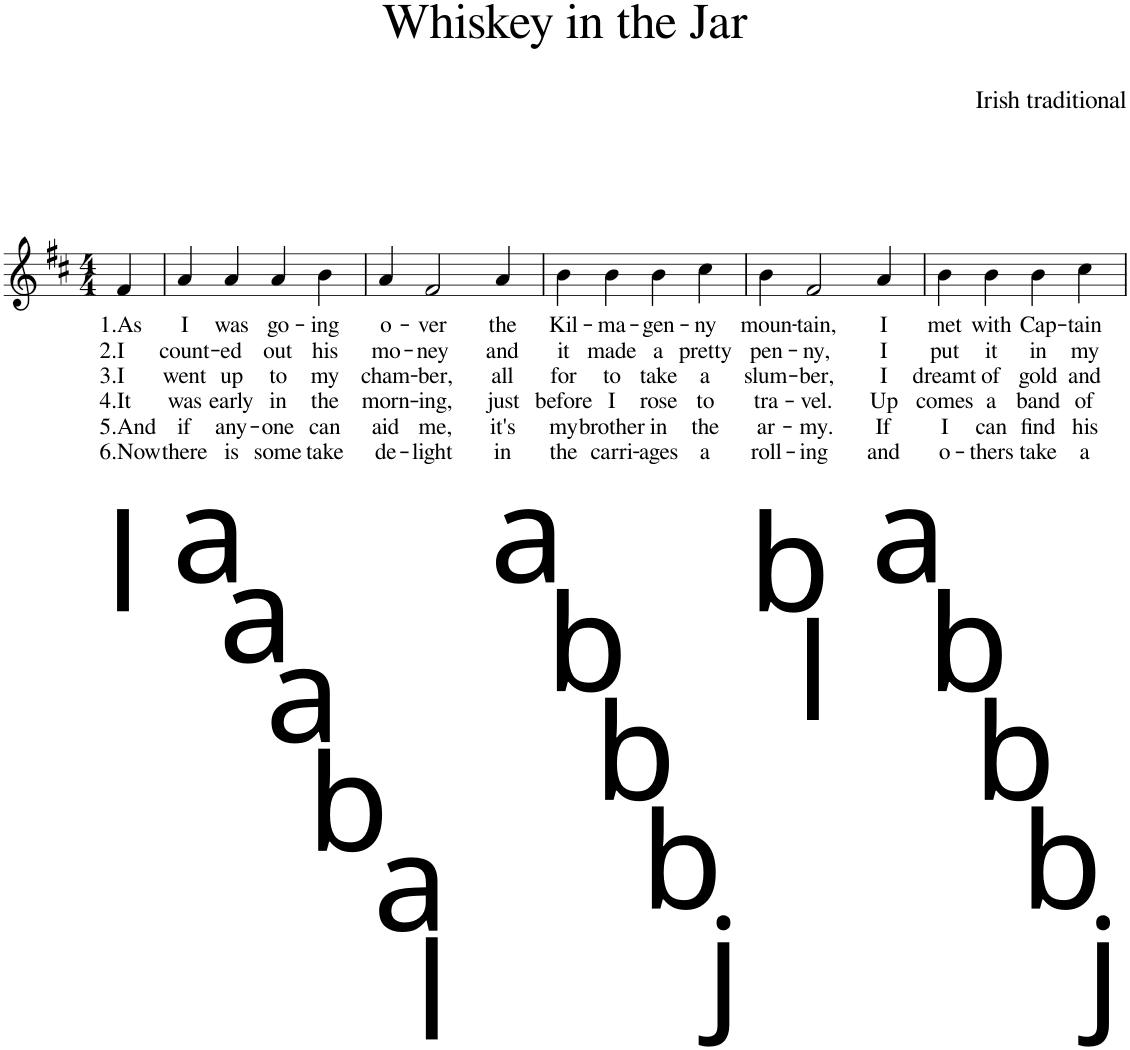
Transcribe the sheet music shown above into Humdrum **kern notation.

**kern	**text	**text	**text	**text	**text	**text
*part1	*part1	*part1	*part1	*part1	*part1	*part1
*staff1	*staff1	*staff1	*staff1	*staff1	*staff1	*staff1
*I"Irish Flute	*	*	*	*	*	*
*I'Ir. Fl.	*	*	*	*	*	*
*clefG2	*	*	*	*	*	*
*k[f#c#]	*	*	*	*	*	*
*M4/4	*	*	*	*	*	*
=1	=1	=1	=1	=1	=1	=1
!LO:TX:b:t=l	!	!	!	!	!	!
!	!LO:LY:b	!LO:LY:b	!LO:LY:b	!LO:LY:b	!LO:LY:b	!LO:LY:b
4f#/	1.As	2.I	3.I	4.It	5.And	6.Now
=2	=2	=2	=2	=2	=2	=2
!LO:TX:b:t=a	!	!	!	!	!	!
!	!LO:LY:b	!LO:LY:b	!LO:LY:b	!LO:LY:b	!LO:LY:b	!LO:LY:b
4a/	I	count-	went	was	if	there
!LO:TX:b:t=a	!	!	!	!	!	!
!	!LO:LY:b	!LO:LY:b	!LO:LY:b	!LO:LY:b	!LO:LY:b	!LO:LY:b
4a/	was	-ed	up	early	any-	is
!LO:TX:b:t=a	!	!	!	!	!	!
!	!LO:LY:b	!LO:LY:b	!LO:LY:b	!LO:LY:b	!LO:LY:b	!LO:LY:b
4a/	go-	out	to	in	-one	some
!LO:TX:b:t=b	!	!	!	!	!	!
!	!LO:LY:b	!LO:LY:b	!LO:LY:b	!LO:LY:b	!LO:LY:b	!LO:LY:b
4b\	-ing	his	my	the	can	take
=3	=3	=3	=3	=3	=3	=3
!LO:TX:b:t=a	!	!	!	!	!	!
!	!LO:LY:b	!LO:LY:b	!LO:LY:b	!LO:LY:b	!LO:LY:b	!LO:LY:b
4a/	o-	mo-	cham-	morn-	aid	de-
!LO:TX:b:t=l	!	!	!	!	!	!
!	!LO:LY:b	!LO:LY:b	!LO:LY:b	!LO:LY:b	!LO:LY:b	!LO:LY:b
2f#/	-ver	-ney	-ber,	-ing,	me,	-light
!LO:TX:b:t=a	!	!	!	!	!	!
!	!LO:LY:b	!LO:LY:b	!LO:LY:b	!LO:LY:b	!LO:LY:b	!LO:LY:b
4a/	the	and	all	just	it's	in
=4	=4	=4	=4	=4	=4	=4
!LO:TX:b:t=b	!	!	!	!	!	!
!	!LO:LY:b	!LO:LY:b	!LO:LY:b	!LO:LY:b	!LO:LY:b	!LO:LY:b
4b\	Kil-	it	for	before	my	the
!LO:TX:b:t=b	!	!	!	!	!	!
!	!LO:LY:b	!LO:LY:b	!LO:LY:b	!LO:LY:b	!LO:LY:b	!LO:LY:b
4b\	-ma-	made	to	I	brother	carri-
!LO:TX:b:t=b	!	!	!	!	!	!
!	!LO:LY:b	!LO:LY:b	!LO:LY:b	!LO:LY:b	!LO:LY:b	!LO:LY:b
4b\	-gen-	a	take	rose	in	-ages
!LO:TX:b:t=j	!	!	!	!	!	!
!	!LO:LY:b	!LO:LY:b	!LO:LY:b	!LO:LY:b	!LO:LY:b	!LO:LY:b
4cc#\	-ny	pretty	a	to	the	a
=5	=5	=5	=5	=5	=5	=5
!LO:TX:b:t=b	!	!	!	!	!	!
!	!LO:LY:b	!LO:LY:b	!LO:LY:b	!LO:LY:b	!LO:LY:b	!LO:LY:b
4b\	moun-	pen-	slum-	tra-	ar-	roll-
!LO:TX:b:t=l	!	!	!	!	!	!
!	!LO:LY:b	!LO:LY:b	!LO:LY:b	!LO:LY:b	!LO:LY:b	!LO:LY:b
2f#/	-tain,	-ny,	-ber,	-vel.	-my.	-ing
!LO:TX:b:t=a	!	!	!	!	!	!
!	!LO:LY:b	!LO:LY:b	!LO:LY:b	!LO:LY:b	!LO:LY:b	!LO:LY:b
4a/	I	I	I	Up	If	and
=6	=6	=6	=6	=6	=6	=6
!LO:TX:b:t=b	!	!	!	!	!	!
!	!LO:LY:b	!LO:LY:b	!LO:LY:b	!LO:LY:b	!LO:LY:b	!LO:LY:b
4b\	met	put	dreamt	comes	I	o-
!LO:TX:b:t=b	!	!	!	!	!	!
!	!LO:LY:b	!LO:LY:b	!LO:LY:b	!LO:LY:b	!LO:LY:b	!LO:LY:b
4b\	with	it	of	a	can	-thers
!LO:TX:b:t=b	!	!	!	!	!	!
!	!LO:LY:b	!LO:LY:b	!LO:LY:b	!LO:LY:b	!LO:LY:b	!LO:LY:b
4b\	Cap-	in	gold	band	find	take
!LO:TX:b:t=j	!	!	!	!	!	!
!	!LO:LY:b	!LO:LY:b	!LO:LY:b	!LO:LY:b	!LO:LY:b	!LO:LY:b
4cc#\	-tain	my	and	of	his	a
=	=	=	=	=	=	=
*-	*-	*-	*-	*-	*-	*-
